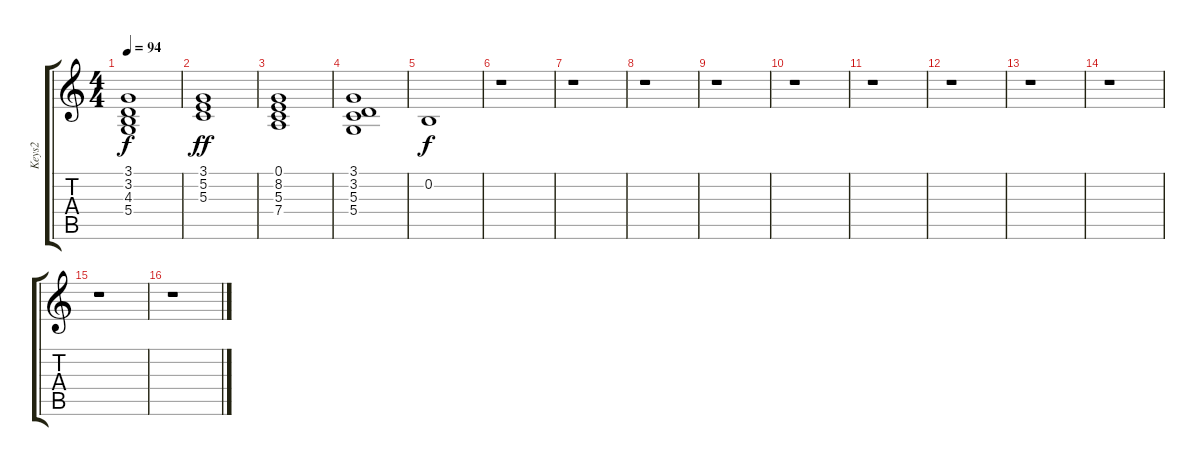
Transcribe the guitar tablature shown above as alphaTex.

\track ("Keys2" "Keys2") {instrument stringensemble1}
\staff {score tabs}
\tuning (E4 B3 G3 D3 A2 E2) {hide}
\ts (4 4)
\tempo 94
\clef g2
\ks c
(3.1{t} 3.2{t} 4.3{t} 5.4{t}).1{dy f} |
(3.1 5.2 5.3).1{dy ff} |
(0.1 8.2 5.3 7.4).1 |
(3.1 3.2 5.3 5.4).1 |
0.2.1{dy f} |
r.1 |
r.1 |
r.1 |
r.1 |
r.1 |
r.1 |
r.1 |
r.1 |
r.1 |
r.1 |
r.1
